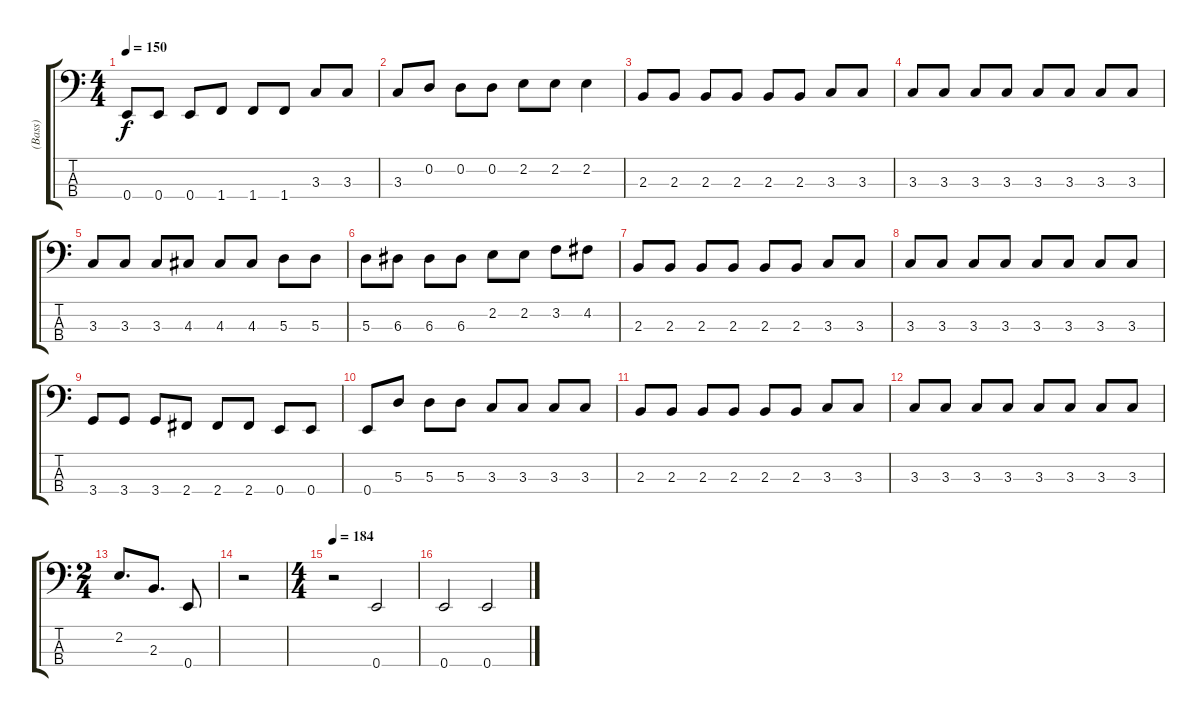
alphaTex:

\track ("(Bass)" "(Bass)") {instrument electricbassfinger}
\staff {score tabs}
\tuning (G2 D2 A1 E1) {hide}
\ts (4 4)
\tempo 150
\clef f4
\ks c
0.4.8{dy f} 0.4.8 0.4.8 1.4.8 1.4.8 1.4.8 3.3.8 3.3.8 |
3.3.8 0.2.8 0.2.8 0.2.8 2.2.8 2.2.8 2.2.4 |
2.3.8 2.3.8 2.3.8 2.3.8 2.3.8 2.3.8 3.3.8 3.3.8 |
3.3.8 3.3.8 3.3.8 3.3.8 3.3.8 3.3.8 3.3.8 3.3.8 |
3.3.8 3.3.8 3.3.8 4.3.8 4.3.8 4.3.8 5.3.8 5.3.8 |
5.3.8 6.3.8 6.3.8 6.3.8 2.2.8 2.2.8 3.2.8 4.2.8 |
2.3.8 2.3.8 2.3.8 2.3.8 2.3.8 2.3.8 3.3.8 3.3.8 |
3.3.8 3.3.8 3.3.8 3.3.8 3.3.8 3.3.8 3.3.8 3.3.8 |
3.4.8 3.4.8 3.4.8 2.4.8 2.4.8 2.4.8 0.4.8 0.4.8 |
0.4.8 5.3.8 5.3.8 5.3.8 3.3.8 3.3.8 3.3.8 3.3.8 |
2.3.8 2.3.8 2.3.8 2.3.8 2.3.8 2.3.8 3.3.8 3.3.8 |
3.3.8 3.3.8 3.3.8 3.3.8 3.3.8 3.3.8 3.3.8 3.3.8 |
\ts (2 4)
2.2.8{d} 2.3.8{d} 0.4.8 |
r.2 |
\ts (4 4)
\tempo 184
r.2 0.4.2 |
0.4.2 0.4.2
